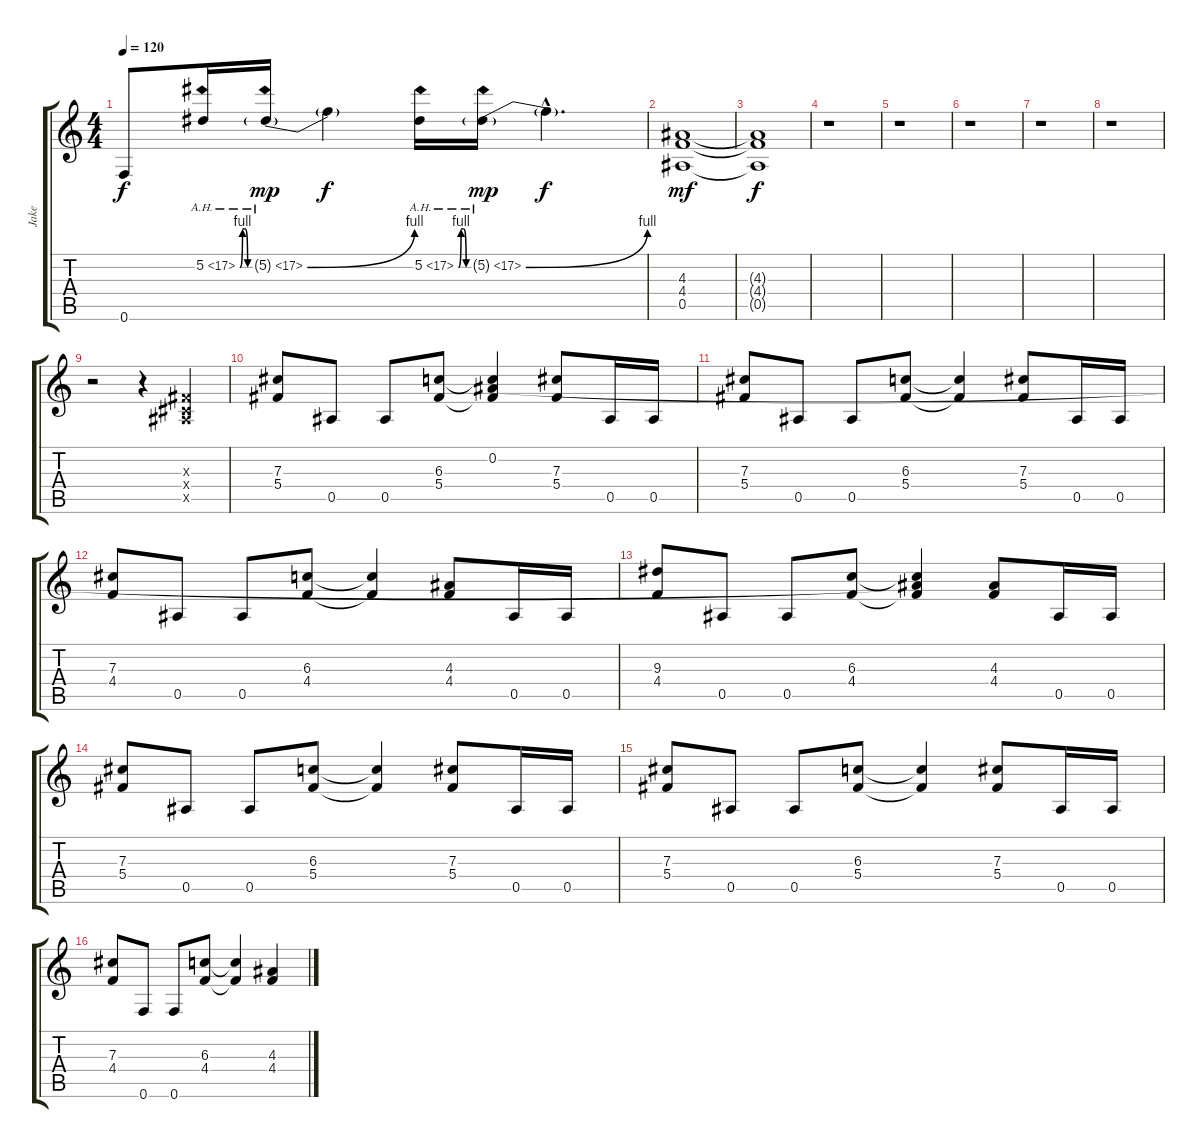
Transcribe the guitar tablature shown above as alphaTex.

\track ("Jake" "Jake") {instrument overdrivenguitar}
\staff {score tabs}
\tuning (Eb4 Bb3 Gb3 Db3 Bb2 F2) {hide}
\ts (4 4)
\tempo 120
\clef g2
\ks c
0.6.8{dy f} 5.2{be (custom 0 0 15 4 30 4 45 0 60 0) ah 12}.16 5.2{be (bend 0 0 60 4) ah 12 g}.16{dy mp} 5.2{t}.4{dy f} 5.2{be (custom 0 0 15 4 30 4 45 0 60 0) ah 12}.16 5.2{be (bend 0 0 60 4) ah 12 g}.16{dy mp} 5.2{hac t}.4{d dy f} |
(4.3 4.4 0.5).1{dy mf} |
(4.3{t} 4.4{t} 0.5{t}).1{dy f} |
r.1 |
r.1 |
r.1 |
r.1 |
r.1 |
r.2 r.4 (0.3{x} 0.4{x} 0.5{x}).4 |
(7.3 5.4).8 0.5.8 0.5.8 (6.3 5.4).8 (0.2 6.3{t} 5.4{t}).4 (7.3 5.4).8 0.5.16 0.5.16 |
(7.3 5.4).8 0.5.8 0.5.8 (6.3 5.4).8 (6.3{t} 5.4{t}).4 (7.3 5.4).8 0.5.16 0.5.16 |
(7.3 4.4).8 0.5.8 0.5.8 (6.3 4.4).8 (6.3{t} 4.4{t}).4 (4.3 4.4).8 0.5.16 0.5.16 |
(9.3 4.4).8 0.5.8 0.5.8 (6.3 4.4).8 (0.2{t} 6.3{t} 4.4{t}).4 (4.3 4.4).8 0.5.16 0.5.16 |
(7.3 5.4).8 0.5.8 0.5.8 (6.3 5.4).8 (6.3{t} 5.4{t}).4 (7.3 5.4).8 0.5.16 0.5.16 |
(7.3 5.4).8 0.5.8 0.5.8 (6.3 5.4).8 (6.3{t} 5.4{t}).4 (7.3 5.4).8 0.5.16 0.5.16 |
(7.3 4.4).8 0.6.8 0.6.8 (6.3 4.4).8 (6.3{t} 4.4{t}).4 (4.3 4.4).4
